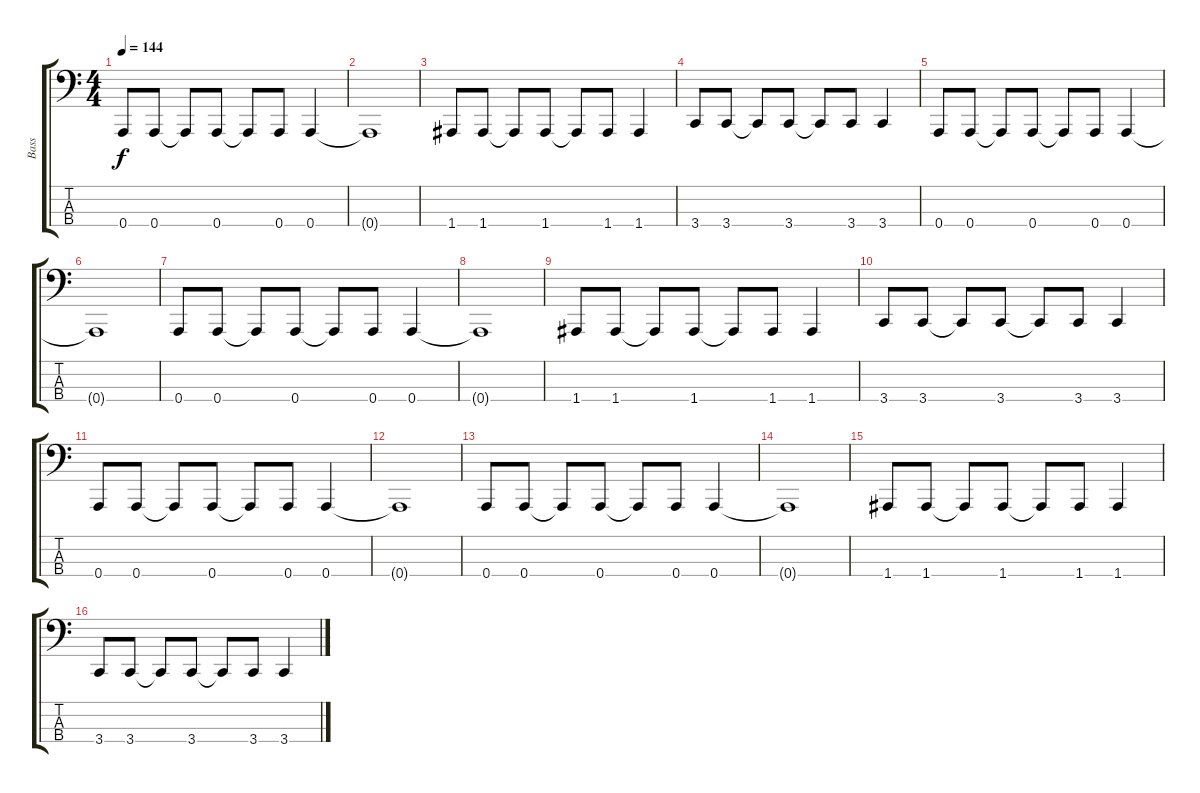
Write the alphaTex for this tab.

\track ("Bass" "Bass") {instrument electricbassfinger}
\staff {score tabs}
\tuning (D2 A1 E1 A0) {hide}
\ts (4 4)
\tempo 144
\clef f4
\ks c
0.4.8{dy f} 0.4.8 0.4{t}.8 0.4.8 0.4{t}.8 0.4.8 0.4.4 |
0.4{t}.1 |
1.4.8 1.4.8 1.4{t}.8 1.4.8 1.4{t}.8 1.4.8 1.4.4 |
3.4.8 3.4.8 3.4{t}.8 3.4.8 3.4{t}.8 3.4.8 3.4.4 |
0.4.8 0.4.8 0.4{t}.8 0.4.8 0.4{t}.8 0.4.8 0.4.4 |
0.4{t}.1 |
0.4.8 0.4.8 0.4{t}.8 0.4.8 0.4{t}.8 0.4.8 0.4.4 |
0.4{t}.1 |
1.4.8 1.4.8 1.4{t}.8 1.4.8 1.4{t}.8 1.4.8 1.4.4 |
3.4.8 3.4.8 3.4{t}.8 3.4.8 3.4{t}.8 3.4.8 3.4.4 |
0.4.8 0.4.8 0.4{t}.8 0.4.8 0.4{t}.8 0.4.8 0.4.4 |
0.4{t}.1 |
0.4.8 0.4.8 0.4{t}.8 0.4.8 0.4{t}.8 0.4.8 0.4.4 |
0.4{t}.1 |
1.4.8 1.4.8 1.4{t}.8 1.4.8 1.4{t}.8 1.4.8 1.4.4 |
3.4.8 3.4.8 3.4{t}.8 3.4.8 3.4{t}.8 3.4.8 3.4.4
